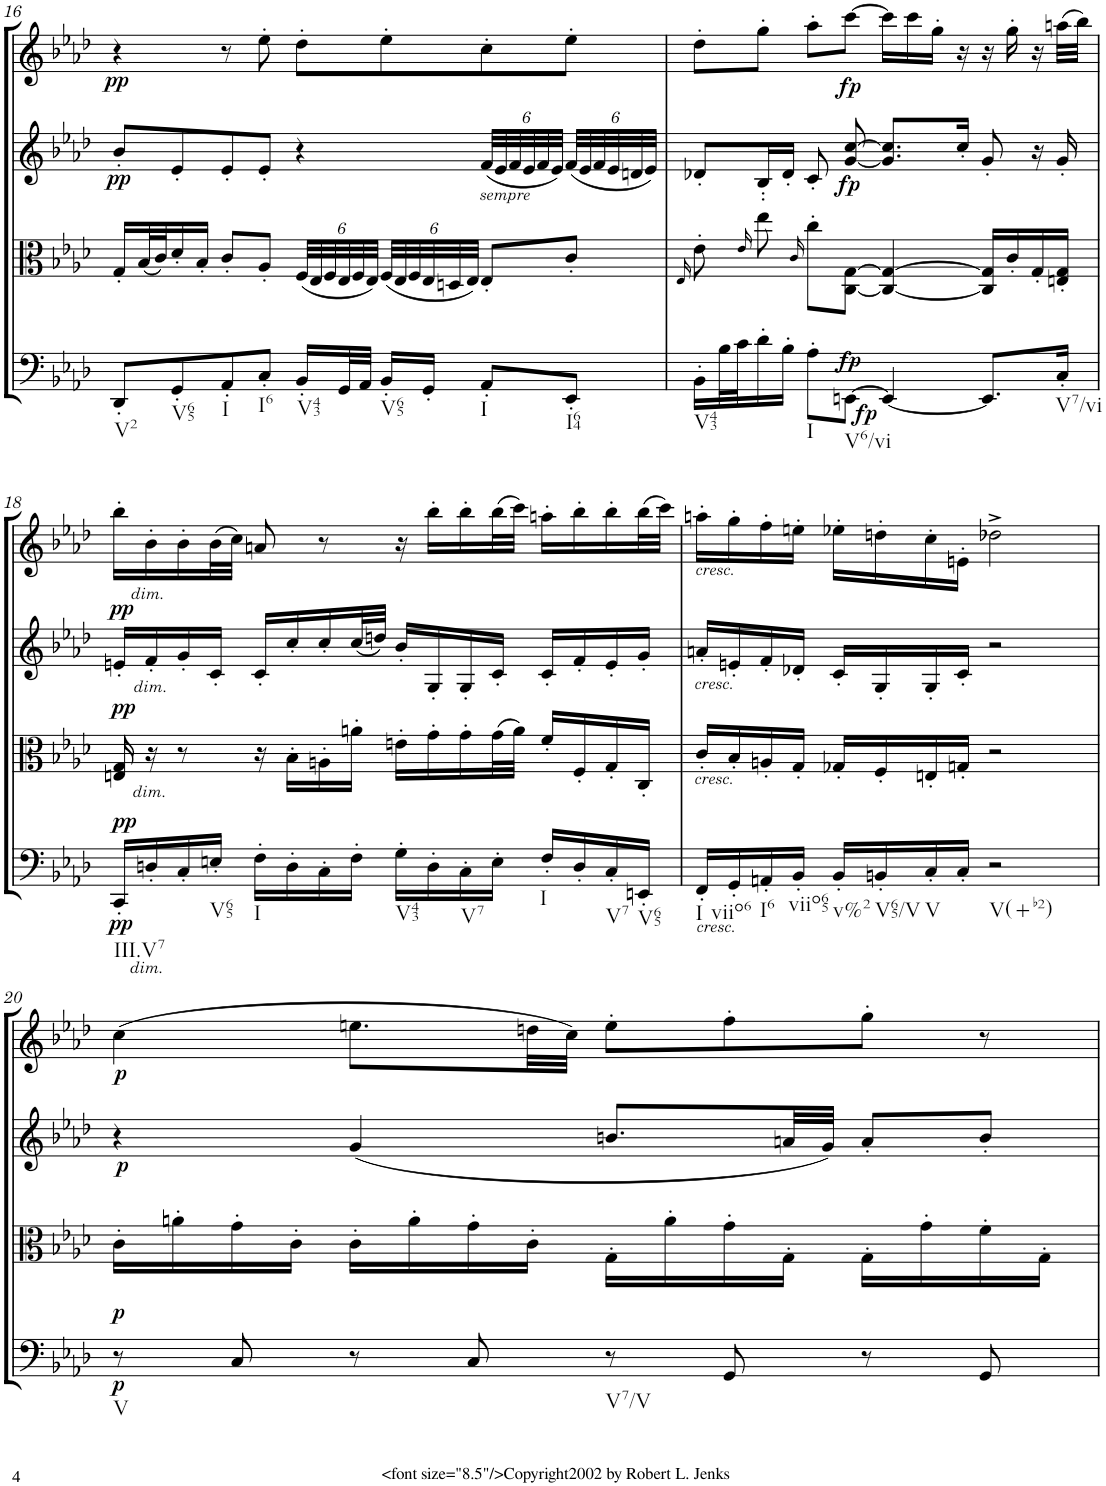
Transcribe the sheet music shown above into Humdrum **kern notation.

**kern	**dynam	**kern	**dynam	**kern	**dynam	**kern	**dynam
*part4	*part4	*part3	*part3	*part2	*part2	*part1	*part1
*staff4	*staff4	*staff3	*staff3	*staff2	*staff2	*staff1	*staff1
*I"Cello	*	*I"Viola	*	*I"2nd Violin	*	*I"1st Violin	*
*	*	*I'Vla	*	*I'Vln	*	*I'Vln	*
!!LO:PB:g=z
*clefC4	*	*clefC3	*	*clefG2	*	*clefG2	*
*k[b-e-a-d-]	*	*k[b-e-a-d-]	*	*k[b-e-a-d-]	*	*k[b-e-a-d-]	*
*A-:	*	*A-:	*	*A-:	*	*A-:	*
*M4/4	*	*M4/4	*	*M4/4	*	*M4/4	*
*met(c)	*	*met(c)	*	*met(c)	*	*met(c)	*
=16	=16	=16	=16	=16	=16	=16	=16
!LO:TX:b:t=V2	!	!	!	!	!	!	!
!	!	!	!	!	!LO:DY:b	!	!LO:DY:b
8DD-'/L	.	16G'/LL	.	8b-'/L	pp	4r	pp
.	.	(32B-/L	.	.	.	.	.
.	.	32c/J)	.	.	.	.	.
!LO:TX:b:t=V65	!	!	!	!	!	!	!
8GG'/	.	16d-'/	.	8e-'/	.	.	.
.	.	16B-'/JJ	.	.	.	.	.
!LO:TX:b:t=I	!	!	!	!	!	!	!
8AA-'/	.	8c'/L	.	8e-'/	.	8r	.
!LO:TX:b:t=I6	!	!	!	!	!	!	!
8C'/J	.	8A-'/J	.	8e-'/J	.	8ee-'\	.
*	*	*Xbrackettup	*	*	*	*	*
!LO:TX:b:t=V43	!	!	!	!	!	!	!
16BB-'/LL	.	(48F/LLL	.	4r	.	8dd-'\L	.
.	.	48E-/	.	.	.	.	.
.	.	48F/	.	.	.	.	.
32GG/L	.	48E-/	.	.	.	.	.
.	.	48F/	.	.	.	.	.
32AA-/JJJ	.	.	.	.	.	.	.
.	.	48E-/JJJ)	.	.	.	.	.
!LO:TX:b:t=V65	!	!	!	!	!	!	!
16BB-'/LL	.	(48F/LLL	.	.	.	8ee-'\	.
.	.	48E-/	.	.	.	.	.
.	.	48F/	.	.	.	.	.
16GG'/JJ	.	48E-/	.	.	.	.	.
.	.	48Dn/	.	.	.	.	.
.	.	48E-/JJJ)	.	.	.	.	.
*	*	*	*	*Xbrackettup	*	*	*
!	!	!	!	!LO:TX:b:i:t=sempre	!	!	!
!LO:TX:b:t=I	!	!	!	!	!	!	!
8AA-'/L	.	8E-'/L	.	(48f/LLL	.	8cc'\	.
.	.	.	.	48e-/	.	.	.
.	.	.	.	48f/	.	.	.
.	.	.	.	48e-/	.	.	.
.	.	.	.	48f/	.	.	.
.	.	.	.	48e-/JJJ)	.	.	.
!LO:TX:b:t=I64	!	!	!	!	!	!	!
8EE-'/J	.	8c'/J	.	(48f/LLL	.	8ee-'\J	.
.	.	.	.	48e-/	.	.	.
.	.	.	.	48f/	.	.	.
.	.	.	.	48e-/	.	.	.
.	.	.	.	48dn/	.	.	.
.	.	.	.	48e-/JJJ)	.	.	.
=17	=17	=17	=17	=17	=17	=17	=17
.	.	16qE-/	.	.	.	.	.
!LO:TX:b:t=V43	!	!	!	!	!	!	!
16BB-'\LL	.	8e-'\	.	8d-X'/L	.	8dd-'\L	.
32B-\L	.	.	.	.	.	.	.
32c\J	.	.	.	.	.	.	.
.	.	16qe-/	.	.	.	.	.
16d-'\	.	8ee-\	.	16B-''/L	.	8gg'\J	.
16B-'\JJ	.	.	.	16d-'/JJ	.	.	.
.	.	16qc/	.	.	.	.	.
!LO:TX:b:t=I	!	!	!	!	!	!	!
8A-'\L	.	8cc'\L	.	8c'/	.	8aa-'\L	.
!LO:TX:b:t=V6/vi	!	!	!	!	!	!	!
!	!LO:DY:b	!	!	!	!	!	!
!	!LO:DY:n=1:a	!	!	!	!LO:DY:b	!	!LO:DY:b
[8EEn\J	fp fp	[8C\ [8G\J	.	[8g/ [8cc/	fp	[8ccc\J	fp
4EE/_	.	4C/_ 4G/_	.	8.g/] 8.cc/]L	.	16ccc\LL]	.
.	.	.	.	.	.	16ccc\	.
.	.	.	.	.	.	16gg'\JJ	.
.	.	.	.	16cc'/Jk	.	16r	.
8.EE/L]	.	16C/] 16G/]LL	.	8g'/	.	16r	.
.	.	16c'/	.	.	.	16gg'\	.
.	.	16G'/	.	16r	.	16r	.
!LO:TX:b:t=V7/vi	!	!	!	!	!	!	!
16C'/Jk	.	16En/' 16G/'JJ	.	16g'/	.	(32aan\LLL	.
.	.	.	.	.	.	32bb-\JJJ)	.
!!LO:LB:g=z
=18	=18	=18	=18	=18	=18	=18	=18
!	!	!	!	!	!	!LO:TX:b:i:t=dim.	!
!	!	!	!	!LO:TX:b:i:t=dim.	!	!	!
!	!	!LO:TX:b:i:t=dim.	!	!	!	!	!
!LO:TX:b:i:t=dim.	!	!	!	!	!	!	!
!LO:TX:b:t=III.V7	!	!	!	!	!	!	!
!	!LO:DY:b	!	!	!	!	!	!
!	!LO:DY:n=1:a	!	!LO:DY:a	!	!LO:DY:a	!	!
16CC'/LL	pp pp	16En/ 16G/	pp	16en'/LL	pp	16bb-'\LL	.
16Dn'/	.	16r	.	16f'/	.	16b-'\	.
16C'/	.	8r	.	16g'/	.	16b-'\	.
!LO:TX:b:t=V65	!	!	!	!	!	!	!
16En'/JJ	.	.	.	16c'/JJ	.	(32b-\L	.
.	.	.	.	.	.	32cc\JJJ)	.
!LO:TX:b:t=I	!	!	!	!	!	!	!
16F'\LL	.	16r	.	16c'/LL	.	8an/	.
16D'\	.	16B-'\LL	.	16cc'/	.	.	.
16C'\	.	16An'\	.	16cc'/	.	8r	.
16F'\JJ	.	16an'\JJ	.	(32cc/L	.	.	.
.	.	.	.	32ddn/JJJ)	.	.	.
!LO:TX:b:t=V43	!	!	!	!	!	!	!
16G'\LL	.	16en'\LL	.	16b-'/LL	.	16r	.
16D'\	.	16g'\	.	16G'/	.	16bb-'\LL	.
!LO:TX:b:t=V7	!	!	!	!	!	!	!
16C'\	.	16g'\	.	16G'/	.	16bb-'\	.
16E'\JJ	.	(32g\L	.	16c'/JJ	.	(32bb-\L	.
.	.	32a\JJJ)	.	.	.	32ccc\JJJ)	.
!LO:TX:b:t=I	!	!	!	!	!	!	!
16F'/LL	.	16f'/LL	.	16c'/LL	.	16aan'\LL	.
16D'/	.	16F'/	.	16f'/	.	16bb-'\	.
!LO:TX:b:t=V7	!	!	!	!	!	!	!
16C'/	.	16G'/	.	16e'/	.	16bb-'\	.
!LO:TX:b:t=V65	!	!	!	!	!	!	!
16EEn'/JJ	.	16C'/JJ	.	16g'/JJ	.	(32bb-\L	.
.	.	.	.	.	.	32ccc\JJJ)	.
=19	=19	=19	=19	=19	=19	=19	=19
!	!	!	!	!	!	!LO:TX:b:i:t=cresc.	!
!	!	!	!	!LO:TX:b:i:t=cresc.	!	!	!
!	!	!LO:TX:b:i:t=cresc.	!	!	!	!	!
!LO:TX:b:i:t=cresc.	!	!	!	!	!	!	!
!LO:TX:b:t=I	!	!	!	!	!	!	!
16FF'/LL	.	16c'/LL	.	16an'/LL	.	16aan'\LL	.
!LO:TX:b:t=viio6	!	!	!	!	!	!	!
16GG'/	.	16B-'/	.	16en'/	.	16gg'\	.
!LO:TX:b:t=I6	!	!	!	!	!	!	!
16AAn'/	.	16An'/	.	16f'/	.	16ff'\	.
!LO:TX:b:t=viio65	!	!	!	!	!	!	!
16BB-'/JJ	.	16G'/JJ	.	16d-X'/JJ	.	16een'\JJ	.
!LO:TX:b:t=v%2	!	!	!	!	!	!	!
16BB-'/LL	.	16G-X'/LL	.	16c'/LL	.	16ee-X'\LL	.
!LO:TX:b:t=V65/V	!	!	!	!	!	!	!
16BBn'/	.	16F'/	.	16G'/	.	16ddn'\	.
!LO:TX:b:t=V	!	!	!	!	!	!	!
16C'/	.	16En'/	.	16G'/	.	16cc'\	.
16C'/JJ	.	16Gn'/JJ	.	16c'/JJ	.	16en'\JJ	.
!LO:TX:b:t=V(+b2)	!	!	!	!	!	!	!
2r	.	2r	.	2r	.	2dd-X^\	.
!!LO:LB:g=z
=20	=20	=20	=20	=20	=20	=20	=20
!LO:TX:b:t=V	!	!	!	!	!	!	!
!	!LO:DY:b	!	!	!	!	!	!
!	!LO:DY:n=1:a	!	!	!	!LO:DY:b	!	!LO:DY:b
8r	p p	16c'\LL	.	4r	p	(4cc\	p
.	.	16an'\	.	.	.	.	.
8C/	.	16g'\	.	.	.	.	.
.	.	16c'\JJ	.	.	.	.	.
8r	.	16c'\LL	.	(4g/	.	8.een\L	.
.	.	16a'\	.	.	.	.	.
8C/	.	16g'\	.	.	.	.	.
.	.	16c'\JJ	.	.	.	32ddn\LL	.
.	.	.	.	.	.	32cc\JJJ)	.
!LO:TX:b:t=V7/V	!	!	!	!	!	!	!
8r	.	16G'\LL	.	8.bn/L	.	8ee'\L	.
.	.	16a'\	.	.	.	.	.
8GG/	.	16g'\	.	.	.	8ff'\	.
.	.	16G'\JJ	.	32an/LL	.	.	.
.	.	.	.	32g/JJJ)	.	.	.
8r	.	16G'\LL	.	8a'/L	.	8gg'\J	.
.	.	16g'\	.	.	.	.	.
8GG/	.	16f'\	.	8b'/J	.	8r	.
.	.	16G'\JJ	.	.	.	.	.
=	=	=	=	=	=	=	=
*-	*-	*-	*-	*-	*-	*-	*-
